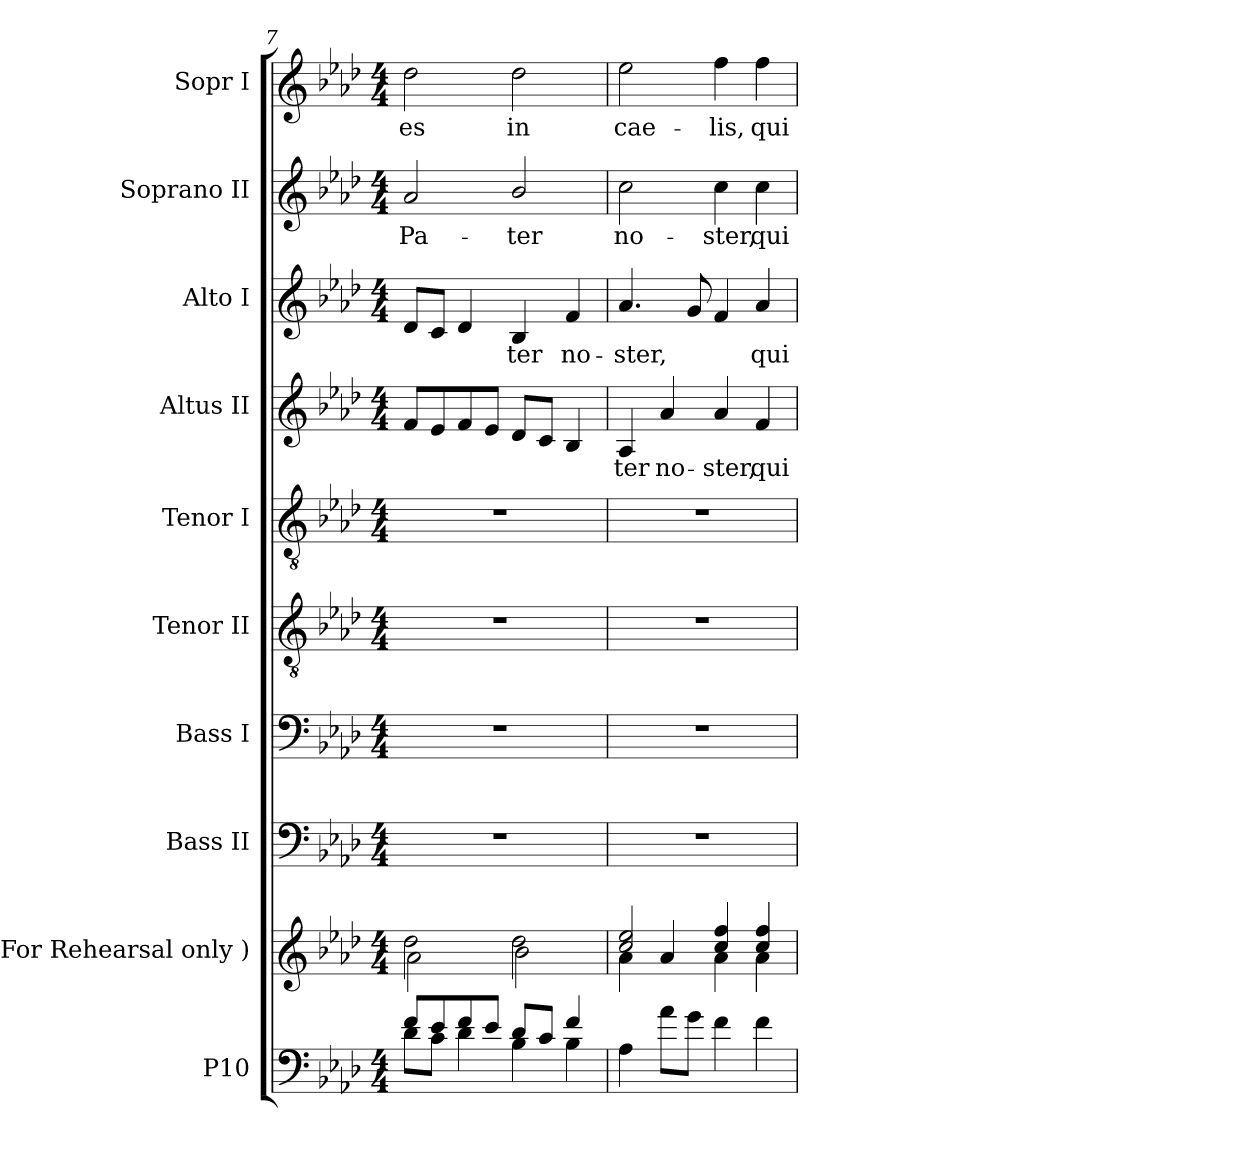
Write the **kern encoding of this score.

**kern	**kern	**kern	**kern	**kern	**kern	**kern	**text	**kern	**text	**kern	**text	**kern	**text
*part10	*part9	*part8	*part7	*part6	*part5	*part4	*part4	*part3	*part3	*part2	*part2	*part1	*part1
*staff10	*staff9	*staff8	*staff7	*staff6	*staff5	*staff4	*staff4	*staff3	*staff3	*staff2	*staff2	*staff1	*staff1
*I"P10	*I"( For Rehearsal  only )	*I"Bass II	*I"Bass I	*I"Tenor II	*I"Tenor I	*I"Altus II	*	*I"Alto I	*	*I"Soprano II	*	*I"Sopr I	*
*	*I'Reh.	*I'B-II	*I'B-I	*I'T-II	*I'T-I	*I'A-II	*	*I'A-I	*	*I'S-II	*	*I'S-I	*
*clefF4	*clefG2	*clefF4	*clefF4	*clefGv2	*clefGv2	*clefG2	*	*clefG2	*	*clefG2	*	*clefG2	*
*	*	*	*	*ITrd7c12	*ITrd7c12	*	*	*	*	*	*	*	*
*k[b-e-a-d-]	*k[b-e-a-d-]	*k[b-e-a-d-]	*k[b-e-a-d-]	*k[b-e-a-d-]	*k[b-e-a-d-]	*k[b-e-a-d-]	*	*k[b-e-a-d-]	*	*k[b-e-a-d-]	*	*k[b-e-a-d-]	*
*A-:	*A-:	*A-:	*A-:	*A-:	*A-:	*A-:	*	*A-:	*	*A-:	*	*A-:	*
*M4/4	*M4/4	*M4/4	*M4/4	*M4/4	*M4/4	*M4/4	*	*M4/4	*	*M4/4	*	*M4/4	*
=7	=7	=7	=7	=7	=7	=7	=7	=7	=7	=7	=7	=7	=7
*^	*^	*	*	*	*	*	*	*	*	*	*	*	*
!	!	!	!	!	!	!	!	!	!	!	!	!	!LO:LY:b:color=#000000	!	!
!	!	!	!	!	!	!	!	!	!	!	!	!	!	!	!LO:LY:b:color=#000000
8fi/L	8d-i\L	2dd-i\	2a-i\	1r	1r	1r	1r	8fi/L	.	8d-i/L	.	2a-i/	Pa-	2dd-i\	es
8e-i/	8ci\J	.	.	.	.	.	.	8e-i/	.	8ci/J	.	.	.	.	.
8fi/	4d-i\	.	.	.	.	.	.	8fi/	.	4d-i/	.	.	.	.	.
8e-i/J	.	.	.	.	.	.	.	8e-i/J	.	.	.	.	.	.	.
!	!	!	!	!	!	!	!	!	!	!	!LO:LY:b:color=#000000	!	!	!	!
!	!	!	!	!	!	!	!	!	!	!	!	!	!LO:LY:b:color=#000000	!	!
!	!	!	!	!	!	!	!	!	!	!	!	!	!	!	!LO:LY:b:color=#000000
8d-i/L	4B-i\	2dd-i\	2b-i\	.	.	.	.	8d-i/L	.	4B-i/	-ter	2b-i/	-ter	2dd-i\	in
8ci/J	.	.	.	.	.	.	.	8ci/J	.	.	.	.	.	.	.
!	!	!	!	!	!	!	!	!	!	!	!LO:LY:b:color=#000000	!	!	!	!
4fi/	4B-i\	.	.	.	.	.	.	4B-i/	.	4fi/	no-	.	.	.	.
*v	*v	*	*	*	*	*	*	*	*	*	*	*	*	*	*
=8	=8	=8	=8	=8	=8	=8	=8	=8	=8	=8	=8	=8	=8	=8
*^	*	*	*	*	*	*	*	*	*	*	*	*	*	*
!	!	!	!	!	!	!	!	!	!LO:LY:b:color=#000000	!	!	!	!	!	!
*v	*v	*	*	*	*	*	*	*	*	*	*	*	*	*	*
*^	*	*	*	*	*	*	*	*	*	*	*	*	*	*
!	!	!	!	!	!	!	!	!	!	!	!LO:LY:b:color=#000000	!	!	!	!
*v	*v	*	*	*	*	*	*	*	*	*	*	*	*	*	*
*^	*	*	*	*	*	*	*	*	*	*	*	*	*	*
!	!	!	!	!	!	!	!	!	!	!	!	!	!LO:LY:b:color=#000000	!	!
*v	*v	*	*	*	*	*	*	*	*	*	*	*	*	*	*
*^	*	*	*	*	*	*	*	*	*	*	*	*	*	*
!	!	!	!	!	!	!	!	!	!	!	!	!	!	!	!LO:LY:b:color=#000000
*v	*v	*	*	*	*	*	*	*	*	*	*	*	*	*	*
4A-i\	2cci/ 2ee-i	4a-i\	1r	1r	1r	1r	4A-i/	-ter	4.a-i/	-ster,	2cci\	no-	2ee-i\	cae-
!	!	!	!	!	!	!	!	!LO:LY:b:color=#000000	!	!	!	!	!	!
8a-i\L	.	4a-i/	.	.	.	.	4a-i/	no-	.	.	.	.	.	.
8gi\J	.	.	.	.	.	.	.	.	8gi/	.	.	.	.	.
!	!	!	!	!	!	!	!	!LO:LY:b:color=#000000	!	!	!	!	!	!
!	!	!	!	!	!	!	!	!	!	!	!	!LO:LY:b:color=#000000	!	!
!	!	!	!	!	!	!	!	!	!	!	!	!	!	!LO:LY:b:color=#000000
4fi\	4cci/ 4ffi	4a-i\	.	.	.	.	4a-i/	-ster,	4fi/	.	4cci\	-ster,	4ffi\	-lis,
!	!	!	!	!	!	!	!	!LO:LY:b:color=#000000	!	!	!	!	!	!
!	!	!	!	!	!	!	!	!	!	!LO:LY:b:color=#000000	!	!	!	!
!	!	!	!	!	!	!	!	!	!	!	!	!LO:LY:b:color=#000000	!	!
!	!	!	!	!	!	!	!	!	!	!	!	!	!	!LO:LY:b:color=#000000
4fi\	4cci/ 4ffi	4a-i\	.	.	.	.	4fi/	qui	4a-i/	qui	4cci\	qui	4ffi\	qui
*	*v	*v	*	*	*	*	*	*	*	*	*	*	*	*
=	=	=	=	=	=	=	=	=	=	=	=	=	=
*-	*-	*-	*-	*-	*-	*-	*-	*-	*-	*-	*-	*-	*-
